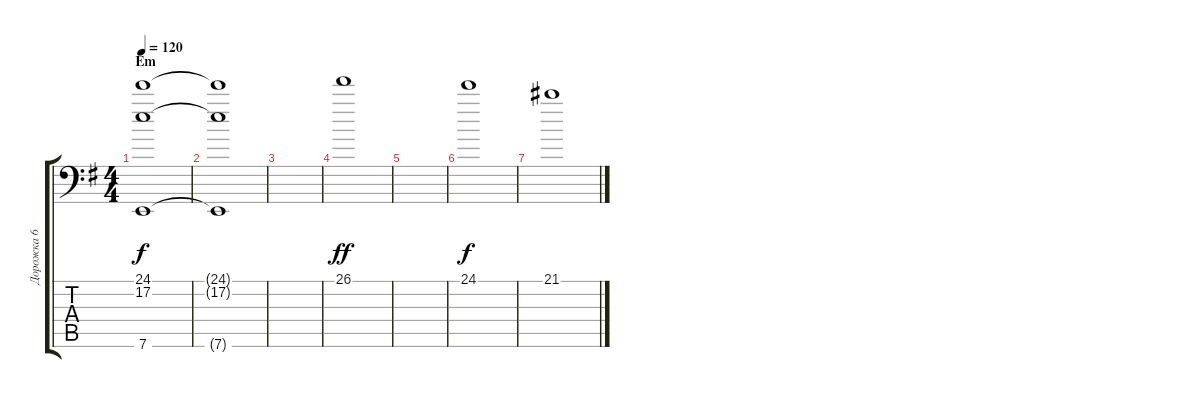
\track ("Дорожка 6" "Дорожка 6") {instrument acousticgrandpiano}
\staff {score tabs}
\tuning (E4 B3 G3 D3 A2 A1) {hide}
\ts (4 4)
\section ("" "Em")
\tempo 120
\clef f4
\ks eminor
(24.1 17.2 7.6).1{dy f} |
(24.1{t} 17.2{t} 7.6{t}).1 |
|
26.1.1{dy ff} |
|
24.1.1{dy f} |
21.1.1
